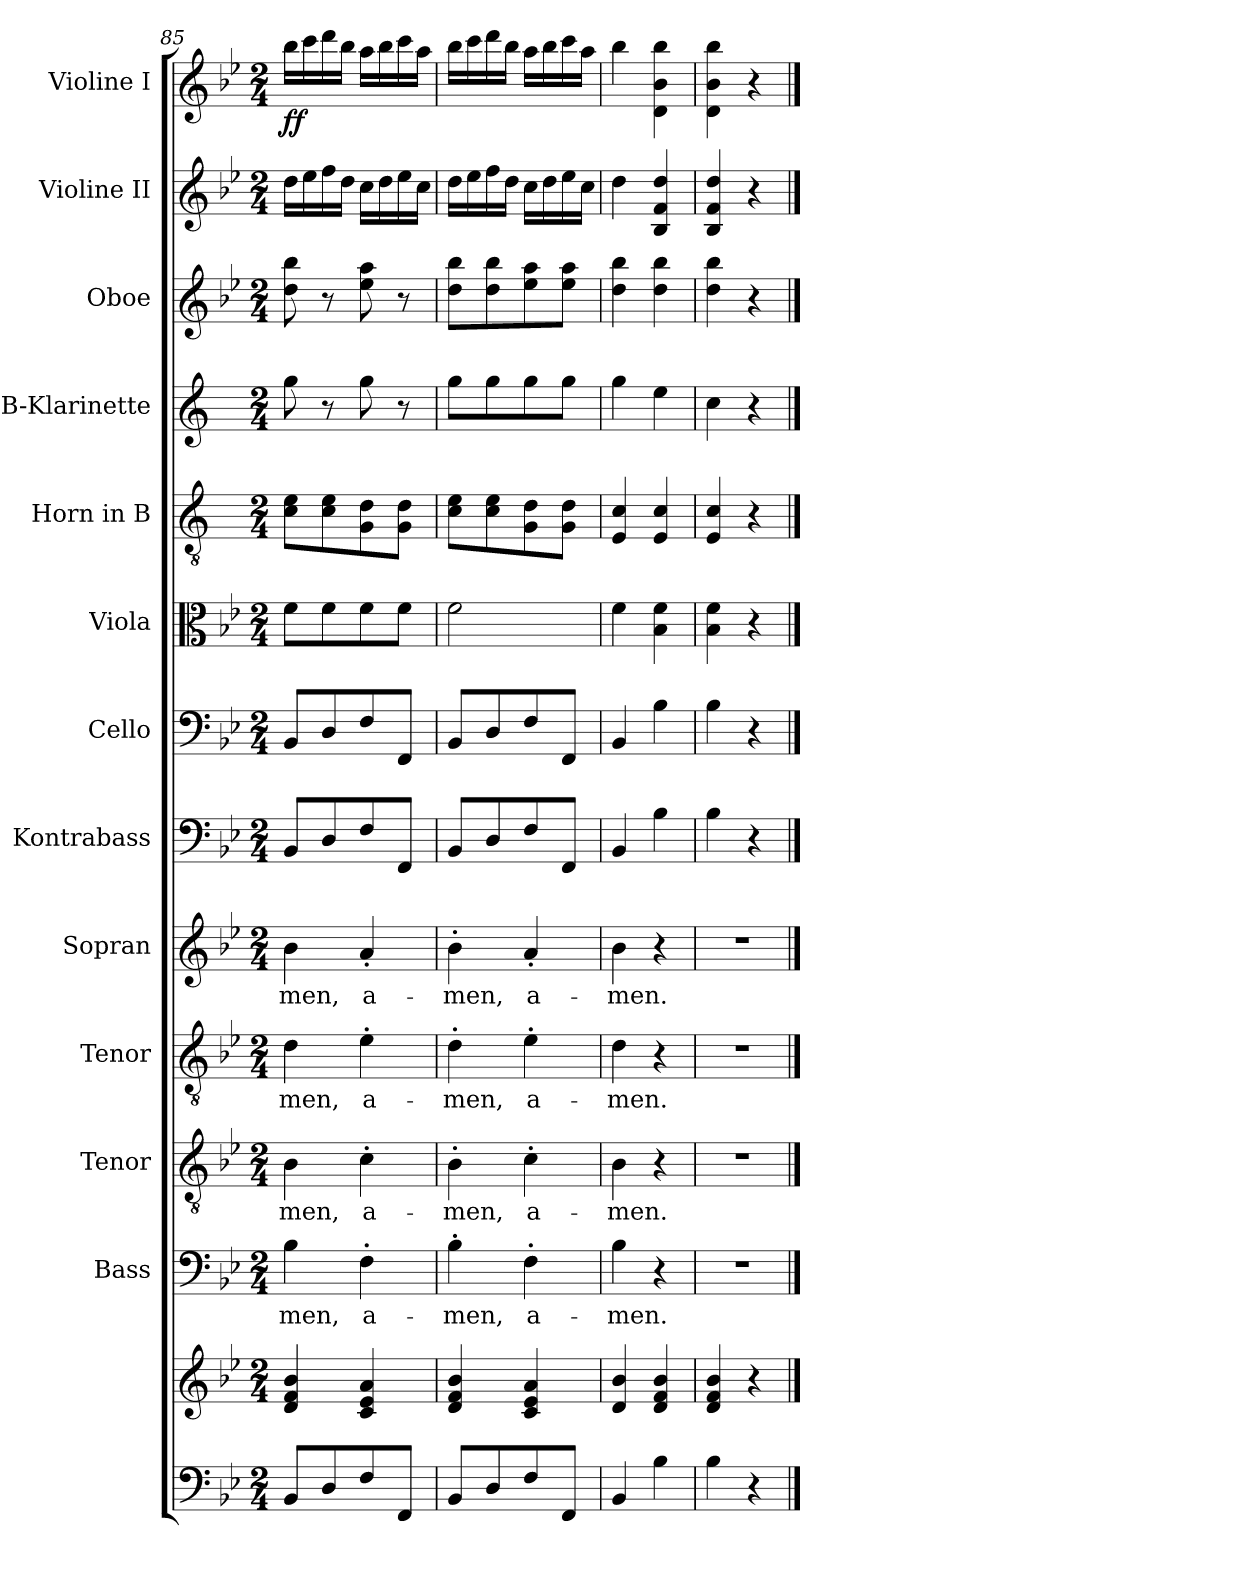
**kern	**kern	**kern	**text	**kern	**text	**kern	**text	**kern	**text	**kern	**kern	**kern	**kern	**kern	**kern	**kern	**kern	**dynam
*part13	*part13	*part12	*part12	*part11	*part11	*part10	*part10	*part9	*part9	*part8	*part7	*part6	*part5	*part4	*part3	*part2	*part1	*part1
*staff14	*staff13	*staff12	*staff12	*staff11	*staff11	*staff10	*staff10	*staff9	*staff9	*staff8	*staff7	*staff6	*staff5	*staff4	*staff3	*staff2	*staff1	*staff1
*	*	*I"Bass	*	*I"Tenor	*	*I"Tenor	*	*I"Sopran	*	*I"Kontrabass	*I"Cello	*I"Viola	*I"Horn in B	*I"B-Klarinette	*I"Oboe	*I"Violine II	*I"Violine I	*
*	*	*I'B.	*	*I'T.	*	*I'T.	*	*I'S.	*	*I'Kb.	*	*I'Vla.	*	*I'B Kl.	*I'Ob.	*I'Vl. II	*I'Vl. I	*
*clefF4	*clefG2	*clefF4	*	*clefGv2	*	*clefGv2	*	*clefG2	*	*clefF4	*clefF4	*clefC3	*clefGv2	*clefG2	*clefG2	*clefG2	*clefG2	*
*	*	*	*	*	*	*	*	*	*	*ITrd7c12	*	*	*ITrd1c2	*ITrd1c2	*	*	*	*
*k[b-e-]	*k[b-e-]	*k[b-e-]	*	*k[b-e-]	*	*k[b-e-]	*	*k[b-e-]	*	*k[b-e-]	*k[b-e-]	*k[b-e-]	*k[b-e-]	*k[b-e-]	*k[b-e-]	*k[b-e-]	*k[b-e-]	*
*B-:	*B-:	*B-:	*	*B-:	*	*B-:	*	*B-:	*	*B-:	*B-:	*B-:	*B-:	*B-:	*B-:	*B-:	*B-:	*
*M2/4	*M2/4	*M2/4	*	*M2/4	*	*M2/4	*	*M2/4	*	*M2/4	*M2/4	*M2/4	*M2/4	*M2/4	*M2/4	*M2/4	*M2/4	*
=85	=85	=85	=85	=85	=85	=85	=85	=85	=85	=85	=85	=85	=85	=85	=85	=85	=85	=85
!	!	!	!LO:LY:b	!	!LO:LY:b	!	!LO:LY:b	!	!LO:LY:b	!	!	!	!	!	!	!	!	!LO:DY:b
8BB-/L	4d/ 4f/ 4b-/	4B-\	-men,	4B-\	-men,	4d\	-men,	4b-\	-men,	8BBB-/L	8BB-/L	8f\L	8B-\ 8d\L	8ff\	8dd\ 8bb-\	16dd\LL	16bb-\LL	ff
.	.	.	.	.	.	.	.	.	.	.	.	.	.	.	.	16ee-\	16ccc\	.
8D/	.	.	.	.	.	.	.	.	.	8DD/	8D/	8f\	8B-\ 8d\	8r	8r	16ff\	16ddd\	.
.	.	.	.	.	.	.	.	.	.	.	.	.	.	.	.	16dd\JJ	16bb-\JJ	.
!	!	!	!LO:LY:b	!	!LO:LY:b	!	!LO:LY:b	!	!LO:LY:b	!	!	!	!	!	!	!	!	!
8F/	4c/ 4e-/ 4a/	4F'>\	a-	4c'>\	a-	4e-'>\	a-	4a'</	a-	8FF/	8F/	8f\	8F\ 8c\	8ff\	8ee-\ 8aa\	16cc\LL	16aa\LL	.
.	.	.	.	.	.	.	.	.	.	.	.	.	.	.	.	16dd\	16bb-\	.
8FF/J	.	.	.	.	.	.	.	.	.	8FFF/J	8FF/J	8f\J	8F\ 8c\J	8r	8r	16ee-\	16ccc\	.
.	.	.	.	.	.	.	.	.	.	.	.	.	.	.	.	16cc\JJ	16aa\JJ	.
=86	=86	=86	=86	=86	=86	=86	=86	=86	=86	=86	=86	=86	=86	=86	=86	=86	=86	=86
!	!	!	!LO:LY:b	!	!LO:LY:b	!	!LO:LY:b	!	!LO:LY:b	!	!	!	!	!	!	!	!	!
8BB-/L	4d/ 4f/ 4b-/	4B-'>\	-men,	4B-'>\	-men,	4d'>\	-men,	4b-'>\	-men,	8BBB-/L	8BB-/L	2f\	8B-\ 8d\L	8ff\L	8dd\ 8bb-\L	16dd\LL	16bb-\LL	.
.	.	.	.	.	.	.	.	.	.	.	.	.	.	.	.	16ee-\	16ccc\	.
8D/	.	.	.	.	.	.	.	.	.	8DD/	8D/	.	8B-\ 8d\	8ff\	8dd\ 8bb-\	16ff\	16ddd\	.
.	.	.	.	.	.	.	.	.	.	.	.	.	.	.	.	16dd\JJ	16bb-\JJ	.
!	!	!	!LO:LY:b	!	!LO:LY:b	!	!LO:LY:b	!	!LO:LY:b	!	!	!	!	!	!	!	!	!
8F/	4c/ 4e-/ 4a/	4F'>\	a-	4c'>\	a-	4e-'>\	a-	4a'</	a-	8FF/	8F/	.	8F\ 8c\	8ff\	8ee-\ 8aa\	16cc\LL	16aa\LL	.
.	.	.	.	.	.	.	.	.	.	.	.	.	.	.	.	16dd\	16bb-\	.
8FF/J	.	.	.	.	.	.	.	.	.	8FFF/J	8FF/J	.	8F\ 8c\J	8ff\J	8ee-\ 8aa\J	16ee-\	16ccc\	.
.	.	.	.	.	.	.	.	.	.	.	.	.	.	.	.	16cc\JJ	16aa\JJ	.
=87	=87	=87	=87	=87	=87	=87	=87	=87	=87	=87	=87	=87	=87	=87	=87	=87	=87	=87
!	!	!	!LO:LY:b	!	!LO:LY:b	!	!LO:LY:b	!	!LO:LY:b	!	!	!	!	!	!	!	!	!
4BB-/	4d/ 4b-/	4B-\	-men.	4B-\	-men.	4d\	-men.	4b-\	-men.	4BBB-/	4BB-/	4f\	4D/ 4B-/	4ff\	4dd\ 4bb-\	4dd\	4bb-\	.
4B-\	4d/ 4f/ 4b-/	4r	.	4r	.	4r	.	4r	.	4BB-\	4B-\	4B-\ 4f\	4D/ 4B-/	4dd\	4dd\ 4bb-\	4B-/ 4f/ 4dd/	4d\ 4b-\ 4bb-\	.
=88	=88	=88	=88	=88	=88	=88	=88	=88	=88	=88	=88	=88	=88	=88	=88	=88	=88	=88
4B-\	4d/ 4f/ 4b-/	2r	.	2r	.	2r	.	2r	.	4BB-\	4B-\	4B-\ 4f\	4D/ 4B-/	4b-\	4dd\ 4bb-\	4B-/ 4f/ 4dd/	4d\ 4b-\ 4bb-\	.
4r	4r	.	.	.	.	.	.	.	.	4r	4r	4r	4r	4r	4r	4r	4r	.
==	==	==	==	==	==	==	==	==	==	==	==	==	==	==	==	==	==	==
*-	*-	*-	*-	*-	*-	*-	*-	*-	*-	*-	*-	*-	*-	*-	*-	*-	*-	*-
